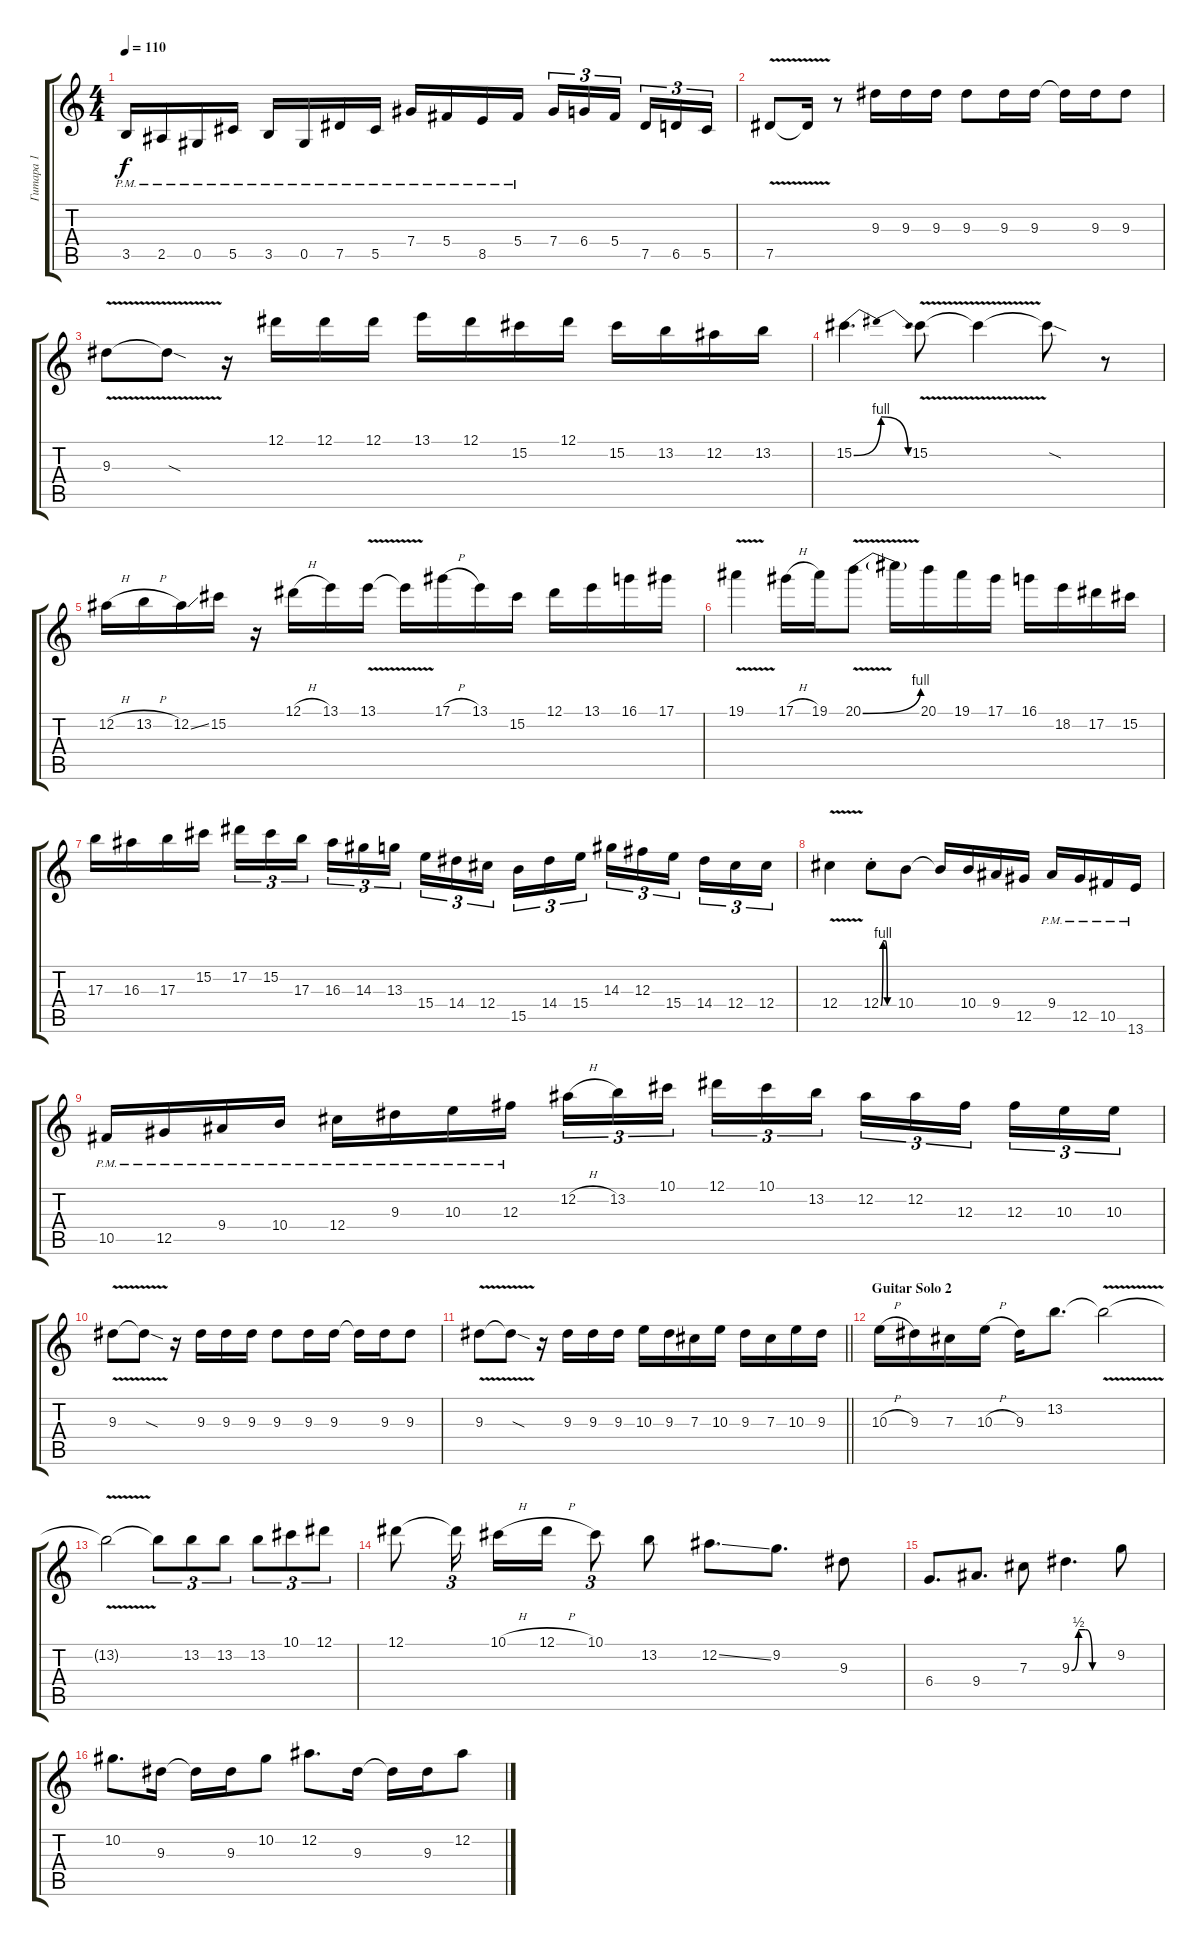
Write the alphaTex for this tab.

\track ("Гитара 1" "Гитара 1") {instrument distortionguitar}
\staff {score tabs}
\tuning (Eb4 Bb3 Gb3 Db3 Ab2 Eb2) {hide}
\ts (4 4)
\tempo 110
\clef g2
\ks c
3.5{pm}.16{dy f} 2.5{pm}.16 0.5{pm}.16 5.5{pm}.16 3.5{pm}.16 0.5{pm}.16 7.5{pm}.16 5.5{pm}.16 7.4{pm}.16 5.4{pm}.16 8.5{pm}.16 5.4{pm}.16 7.4.16{tu (3 2)} 6.4.16{tu (3 2)} 5.4.16{tu (3 2) beam splitsecondary} 7.5.16{tu (3 2)} 6.5.16{tu (3 2)} 5.5.16{tu (3 2)} |
7.5{v}.8 7.5{t}.16 r.8 9.3.16 9.3.16 9.3.16 9.3.8 9.3.16 9.3.16 9.3{t}.16 9.3.16 9.3.8 |
9.3{v}.8 9.3{sod t}.8 r.16 12.1.16 12.1.16 12.1.16 13.1.16 12.1.16 15.2.16 12.1.16 15.2.16 13.2.16 12.2.16 13.2.16 |
15.2{be (bendrelease 0 0 15 4 40 4 60 0)}.4{d} 15.2{v}.8 15.2{t}.4 15.2{sod t}.8 r.8 |
12.2{h}.16 13.2{h}.16 12.2{ss}.16 15.2.16 r.16 12.1{h}.16 13.1.16 13.1{v}.16 13.1{t}.16 17.1{h}.16 13.1.16 15.2.16 12.1.16 13.1.16 16.1.16 17.1.16 |
19.1{v}.4 17.1{h}.16 19.1.16 20.1{be (bend 0 0 60 4) v}.8 20.1{t}.16 20.1.16 19.1.16 17.1.16 16.1.16 18.2.16 17.2.16 15.2.16 |
17.3.16 16.3.16 17.3.16 15.2.16 17.2.16{tu (3 2)} 15.2.16{tu (3 2)} 17.3.16{tu (3 2) beam splitsecondary} 16.3.16{tu (3 2)} 14.3.16{tu (3 2)} 13.3.16{tu (3 2)} 15.4.16{tu (3 2)} 14.4.16{tu (3 2)} 12.4.16{tu (3 2) beam splitsecondary} 15.5.16{tu (3 2)} 14.4.16{tu (3 2)} 15.4.16{tu (3 2)} 14.3.16{tu (3 2)} 12.3.16{tu (3 2)} 15.4.16{tu (3 2) beam splitsecondary} 14.4.16{tu (3 2)} 12.4.16{tu (3 2)} 12.4.16{tu (3 2)} |
12.4{v}.4 12.4{be (custom 0 0 10 4 20 4 30 0 60 0) st}.8 10.4.8 10.4{t}.16 10.4.16 9.4.16 12.5.16 9.4{pm}.16 12.5{pm}.16 10.5{pm}.16 13.6{pm}.16 |
10.5{pm}.16 12.5{pm}.16 9.4{pm}.16 10.4{pm}.16 12.4{pm}.16 9.3{pm}.16 10.3{pm}.16 12.3{pm}.16 12.2{h}.16{tu (3 2)} 13.2.16{tu (3 2)} 10.1.16{tu (3 2) beam splitsecondary} 12.1.16{tu (3 2)} 10.1.16{tu (3 2)} 13.2.16{tu (3 2)} 12.2.16{tu (3 2)} 12.2.16{tu (3 2)} 12.3.16{tu (3 2) beam splitsecondary} 12.3.16{tu (3 2)} 10.3.16{tu (3 2)} 10.3.16{tu (3 2)} |
9.3{v}.8 9.3{sod t}.8 r.16 9.3.16 9.3.16 9.3.16 9.3.8 9.3.16 9.3.16 9.3{t}.16 9.3.16 9.3.8 |
\barLineRight lightlight
9.3{v}.8 9.3{sod t}.8 r.16 9.3.16 9.3.16 9.3.16 10.3.16 9.3.16 7.3.16 10.3.16 9.3.16 7.3.16 10.3.16 9.3.16 |
\section ("" "Guitar Solo 2")
10.3{h}.16 9.3.16 7.3.16 10.3{h}.16 9.3.16 13.2.8{d} 13.2{v t}.2 |
13.2{t}.2 13.2{t}.8{tu (3 2)} 13.2.8{tu (3 2)} 13.2.8{tu (3 2)} 13.2.8{tu (3 2)} 10.1.8{tu (3 2)} 12.1.8{tu (3 2)} |
12.1.8 12.1{t}.16{tu (3 2) beam splitsecondary} 10.1{h}.16 12.1{h}.16 10.1.8{tu (3 2)} 13.2.8 12.2{ss}.8{d} 9.2.8{d} 9.3.8 |
6.4.8{d} 9.4.8{d} 7.3.8 9.3{be (custom 0 0 10 2 20 2 30 0 60 0)}.4{d} 9.2.8 |
10.2.8{d} 9.3.16 9.3{t}.16 9.3.16 10.2.8 12.2.8{d} 9.3.16 9.3{t}.16 9.3.16 12.2.8
